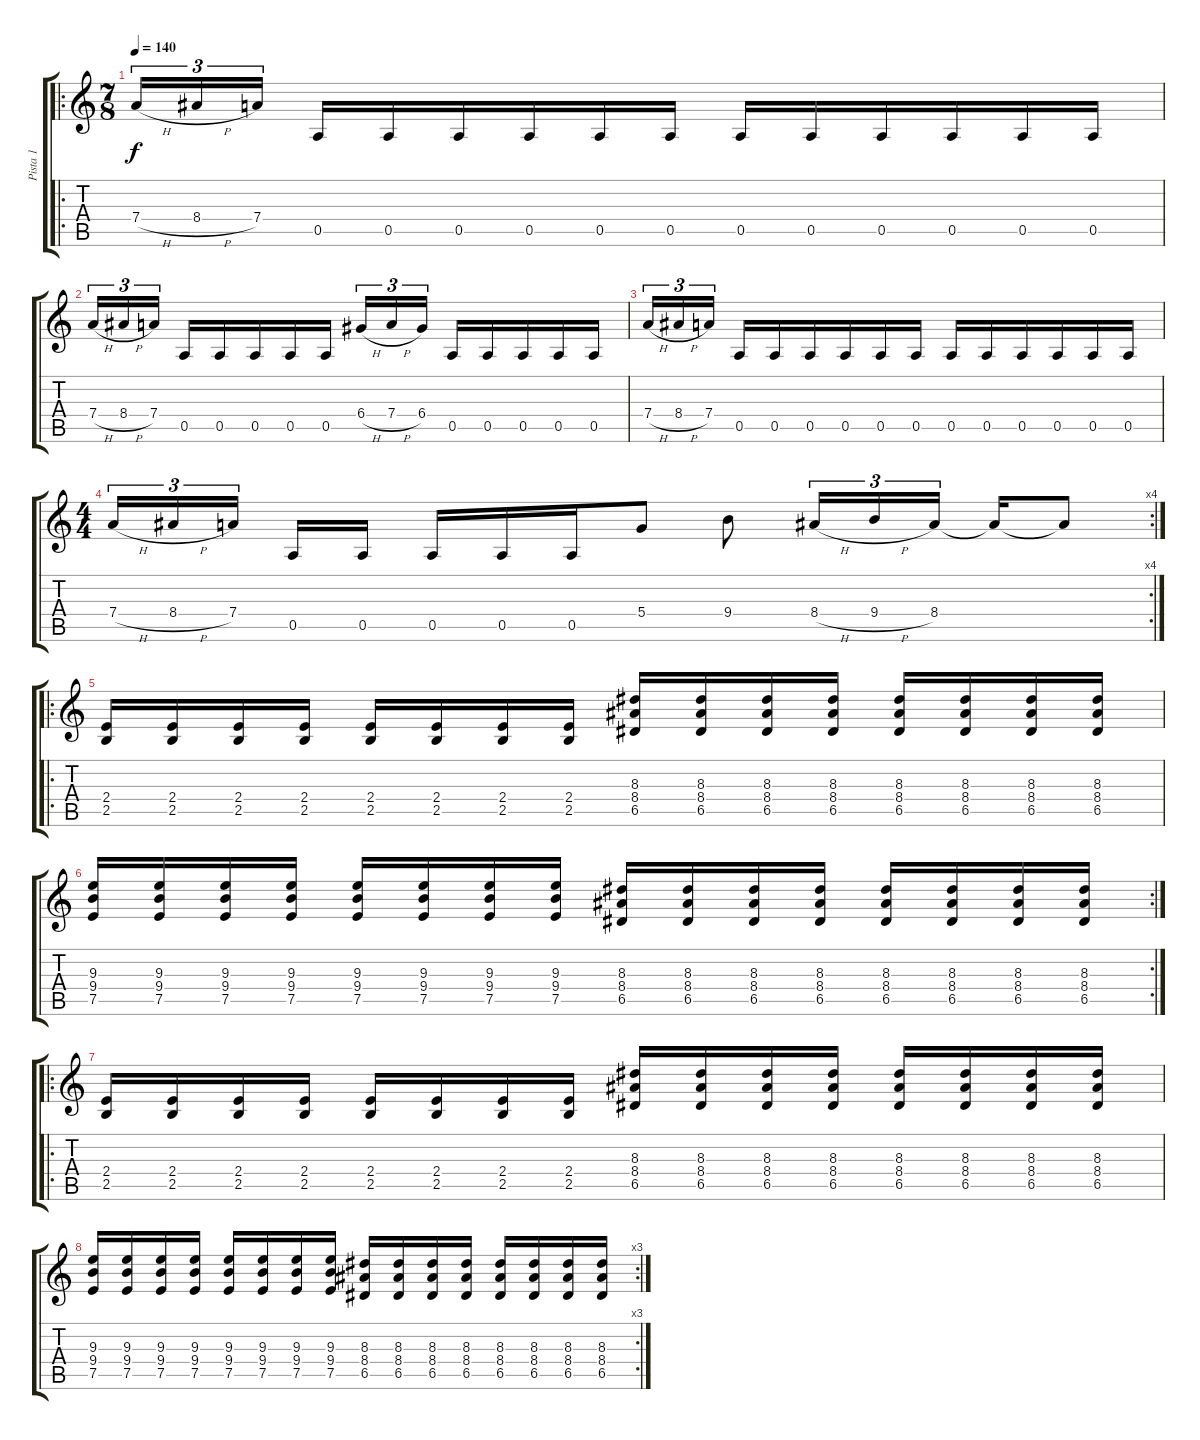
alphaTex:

\track ("Pista 1" "Pista 1") {instrument distortionguitar}
\staff {score tabs}
\tuning (E4 B3 G3 D3 A2 E2) {hide}
\ro
\ts (7 8)
\tempo 140
\clef g2
\ks c
7.4{h}.16{tu (3 2) dy f} 8.4{h}.16{tu (3 2)} 7.4.16{tu (3 2)} 0.5.16 0.5.16 0.5.16 0.5.16 0.5.16 0.5.16 0.5.16 0.5.16 0.5.16 0.5.16 0.5.16 0.5.16 |
7.4{h}.16{tu (3 2)} 8.4{h}.16{tu (3 2)} 7.4.16{tu (3 2)} 0.5.16 0.5.16 0.5.16 0.5.16 0.5.16 6.4{h}.16{tu (3 2)} 7.4{h}.16{tu (3 2)} 6.4.16{tu (3 2)} 0.5.16 0.5.16 0.5.16 0.5.16 0.5.16 |
7.4{h}.16{tu (3 2)} 8.4{h}.16{tu (3 2)} 7.4.16{tu (3 2)} 0.5.16 0.5.16 0.5.16 0.5.16 0.5.16 0.5.16 0.5.16 0.5.16 0.5.16 0.5.16 0.5.16 0.5.16 |
\rc 4
\ts (4 4)
7.4{h}.16{tu (3 2)} 8.4{h}.16{tu (3 2)} 7.4.16{tu (3 2)} 0.5.16 0.5.16 0.5.16 0.5.16 0.5.16 5.4.8 9.4.8 8.4{h}.16{tu (3 2)} 9.4{h}.16{tu (3 2)} 8.4.16{tu (3 2)} 8.4{t}.16 8.4{t}.8 |
\ro
(2.4 2.5).16 (2.4 2.5).16 (2.4 2.5).16 (2.4 2.5).16 (2.4 2.5).16 (2.4 2.5).16 (2.4 2.5).16 (2.4 2.5).16 (8.3 8.4 6.5).16 (8.3 8.4 6.5).16 (8.3 8.4 6.5).16 (8.3 8.4 6.5).16 (8.3 8.4 6.5).16 (8.3 8.4 6.5).16 (8.3 8.4 6.5).16 (8.3 8.4 6.5).16 |
\rc 2
(9.3 9.4 7.5).16 (9.3 9.4 7.5).16 (9.3 9.4 7.5).16 (9.3 9.4 7.5).16 (9.3 9.4 7.5).16 (9.3 9.4 7.5).16 (9.3 9.4 7.5).16 (9.3 9.4 7.5).16 (8.3 8.4 6.5).16 (8.3 8.4 6.5).16 (8.3 8.4 6.5).16 (8.3 8.4 6.5).16 (8.3 8.4 6.5).16 (8.3 8.4 6.5).16 (8.3 8.4 6.5).16 (8.3 8.4 6.5).16 |
\ro
(2.4 2.5).16 (2.4 2.5).16 (2.4 2.5).16 (2.4 2.5).16 (2.4 2.5).16 (2.4 2.5).16 (2.4 2.5).16 (2.4 2.5).16 (8.3 8.4 6.5).16 (8.3 8.4 6.5).16 (8.3 8.4 6.5).16 (8.3 8.4 6.5).16 (8.3 8.4 6.5).16 (8.3 8.4 6.5).16 (8.3 8.4 6.5).16 (8.3 8.4 6.5).16 |
\rc 3
(9.3 9.4 7.5).16 (9.3 9.4 7.5).16 (9.3 9.4 7.5).16 (9.3 9.4 7.5).16 (9.3 9.4 7.5).16 (9.3 9.4 7.5).16 (9.3 9.4 7.5).16 (9.3 9.4 7.5).16 (8.3 8.4 6.5).16 (8.3 8.4 6.5).16 (8.3 8.4 6.5).16 (8.3 8.4 6.5).16 (8.3 8.4 6.5).16 (8.3 8.4 6.5).16 (8.3 8.4 6.5).16 (8.3 8.4 6.5).16
